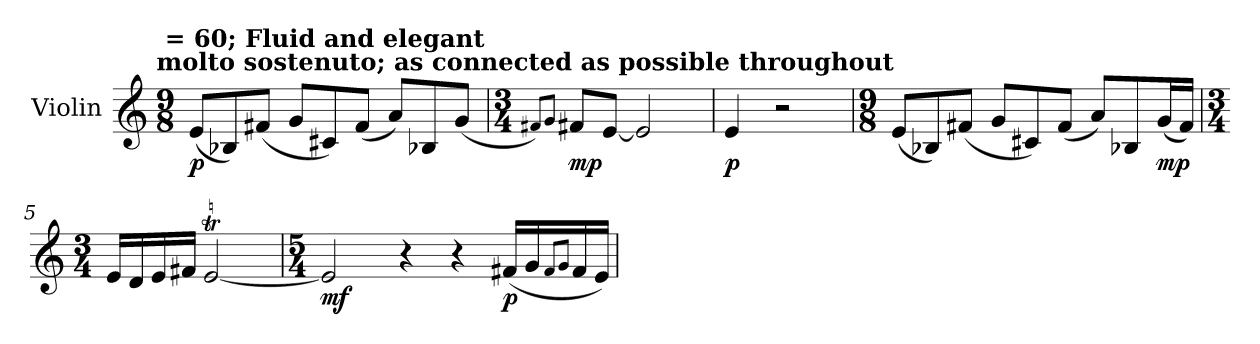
**kern	**dynam
*part1	*part1
*staff1	*staff1
*I"Violin	*
*I'Vln.	*
*clefG2	*
*k[]	*
!!LO:TX:omd:t= = 60; Fluid and elegant\nmolto sostenuto;  as connected as possible throughout
*M9/8	*
*MM90	*
=1	=1
!	!LO:DY:b
(<8e/L	p
8B-X/)	.
(<8f#X/J	.
8g/L	.
8c#X/)	.
(<8f#/J	.
8a/L)	.
8B-X/	.
(<8g/J	.
=2	=2
*M3/4	*
8qqf#X/L)	.
8qqg/J	.
!	!LO:DY:b
8f#/L	mp
[8e/J	.
2e/]	.
=3	=3
!	!LO:DY:b
4e/	p
2r	.
=4	=4
*M9/8	*
(<8e/L	.
8B-X/)	.
(<8f#X/J	.
8g/L	.
8c#X/)	.
(<8f#/J	.
8a/L)	.
8B-X/	.
!	!LO:DY:b
(<16g/L	mp
16f#/JJ)	.
!!LO:LB:g=z
=5	=5
*M3/4	*
16e/LL	.
16d/	.
16e/	.
16f#X/JJ	.
[2et/	.
=6	=6
*M5/4	*
!	!LO:DY:b
(<2e/]	mf
4r	.
4r	.
!	!LO:DY:b
(<16f#X/LL	p
16g/	.
8qf#/L	.
8qg/J	.
16f#/	.
16e/JJ)	.
=	=
*-	*-
